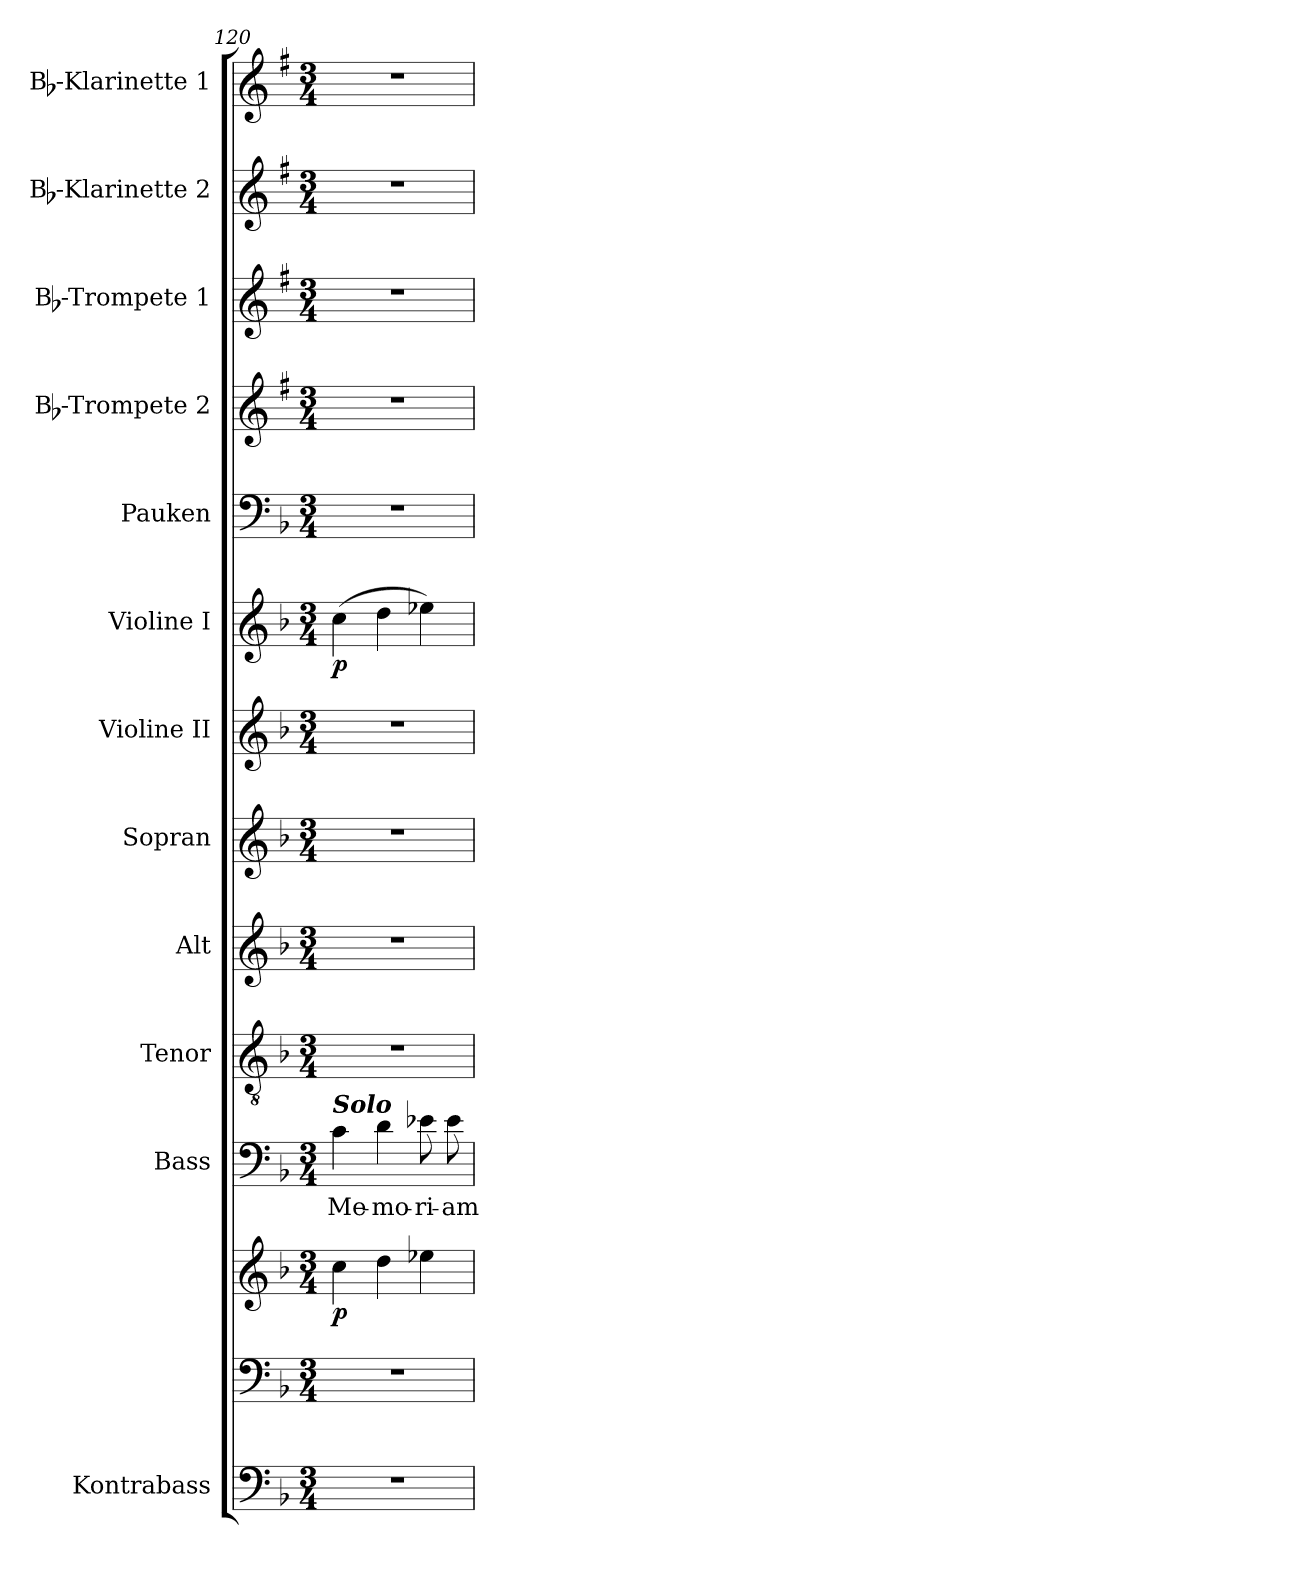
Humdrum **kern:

**kern	**kern	**kern	**dynam	**kern	**text	**kern	**kern	**kern	**kern	**kern	**dynam	**kern	**kern	**kern	**kern	**kern
*part13	*part12	*part12	*part12	*part11	*part11	*part10	*part9	*part8	*part7	*part6	*part6	*part5	*part4	*part3	*part2	*part1
*staff14	*staff13	*staff12	*staff12/13	*staff11	*staff11	*staff10	*staff9	*staff8	*staff7	*staff6	*staff6	*staff5	*staff4	*staff3	*staff2	*staff1
*I"Kontrabass	*	*	*	*I"Bass	*	*I"Tenor	*I"Alt	*I"Sopran	*I"Violine II	*I"Violine I	*	*I"Pauken	*I"Bb-Trompete 2	*I"Bb-Trompete 1	*I"Bb-Klarinette 2	*I"Bb-Klarinette 1
*I'Kb.	*	*	*	*I'B.	*	*I'T.	*I'A.	*I'S.	*I'Vl. II	*I'Vl. I	*	*I'Pk.	*I'Bb Trp. 2	*I'Bb Trp. 1	*I'Bb Kl. 2	*I'Bb Kl. 1
*clefF4	*clefF4	*clefG2	*	*clefF4	*	*clefGv2	*clefG2	*clefG2	*clefG2	*clefG2	*	*clefF4	*clefG2	*clefG2	*clefG2	*clefG2
*ITrd7c12	*	*	*	*	*	*	*	*	*	*	*	*	*ITrd1c2	*ITrd1c2	*ITrd1c2	*ITrd1c2
*k[b-]	*k[b-]	*k[b-]	*	*k[b-]	*	*k[b-]	*k[b-]	*k[b-]	*k[b-]	*k[b-]	*	*k[b-]	*k[b-]	*k[b-]	*k[b-]	*k[b-]
*F:	*F:	*F:	*	*F:	*	*F:	*F:	*F:	*F:	*F:	*	*F:	*F:	*F:	*F:	*F:
*M3/4	*M3/4	*M3/4	*	*M3/4	*	*M3/4	*M3/4	*M3/4	*M3/4	*M3/4	*	*M3/4	*M3/4	*M3/4	*M3/4	*M3/4
=120	=120	=120	=120	=120	=120	=120	=120	=120	=120	=120	=120	=120	=120	=120	=120	=120
!	!	!	!	!LO:TX:a:Bi:t=Solo	!	!	!	!	!	!	!	!	!	!	!	!
!	!	!	!LO:DY:b	!	!LO:LY:b	!	!	!	!	!	!LO:DY:b	!	!	!	!	!
2.r	2.r	4cc\	p	4c\	Me-	2.r	2.r	2.r	2.r	(>4cc\	p	2.r	2.r	2.r	2.r	2.r
!	!	!	!	!	!LO:LY:b	!	!	!	!	!	!	!	!	!	!	!
.	.	4dd\	.	4d\	-mo-	.	.	.	.	4dd\	.	.	.	.	.	.
!	!	!	!	!	!LO:LY:b	!	!	!	!	!	!	!	!	!	!	!
.	.	4ee-X\	.	8e-X\	-ri-	.	.	.	.	4ee-X\)	.	.	.	.	.	.
!	!	!	!	!	!LO:LY:b	!	!	!	!	!	!	!	!	!	!	!
.	.	.	.	8e-\	-am	.	.	.	.	.	.	.	.	.	.	.
=	=	=	=	=	=	=	=	=	=	=	=	=	=	=	=	=
*-	*-	*-	*-	*-	*-	*-	*-	*-	*-	*-	*-	*-	*-	*-	*-	*-
